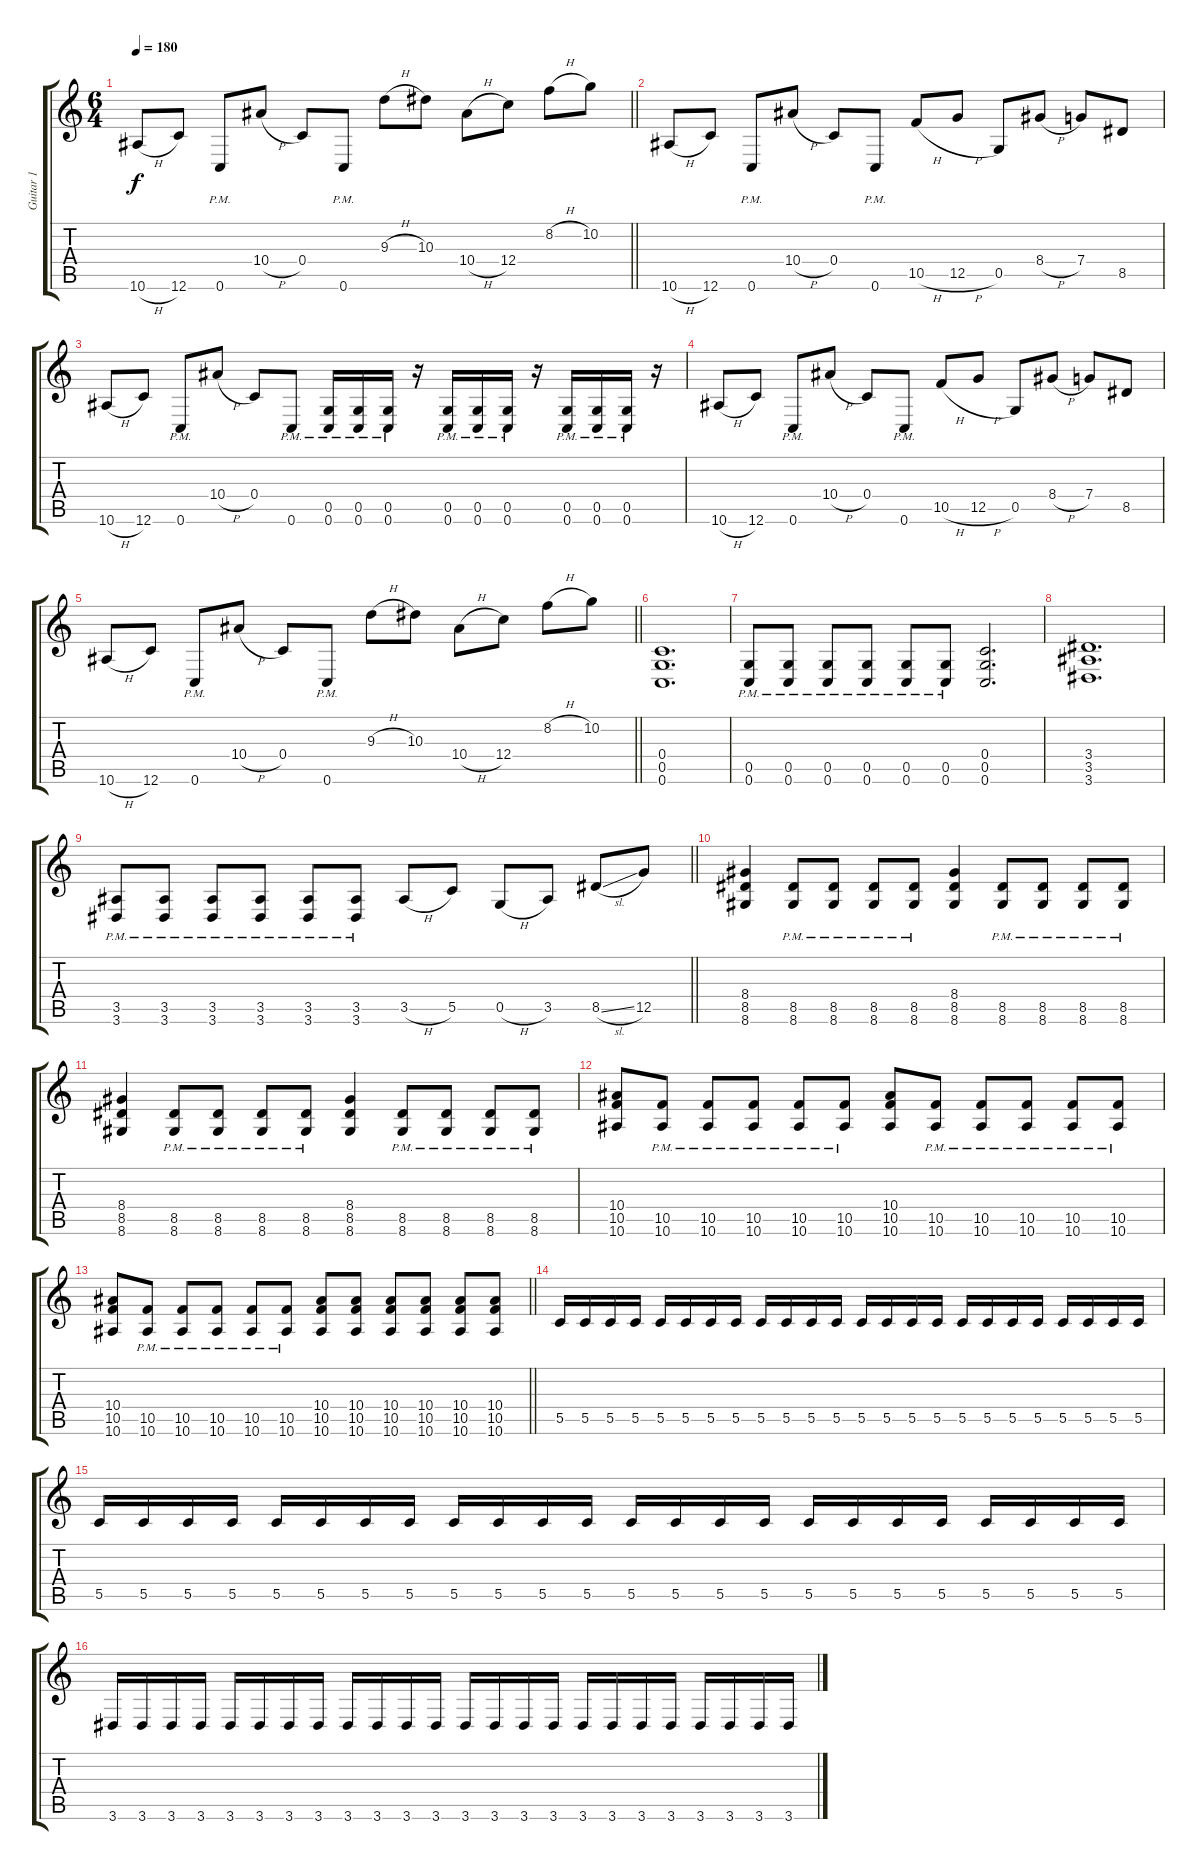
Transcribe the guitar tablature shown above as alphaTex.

\track ("Guitar 1" "Guitar 1") {instrument distortionguitar}
\staff {score tabs}
\tuning (D4 A3 F3 C3 G2 C2) {hide}
\ts (6 4)
\tempo 180
\clef g2
\barLineRight lightlight
\ks c
10.6{h}.8{dy f} 12.6.8 0.6{pm}.8 10.4{h}.8 0.4.8 0.6{pm}.8 9.3{h}.8 10.3.8 10.4{h}.8 12.4.8 8.2{h}.8 10.2.8 |
10.6{h}.8 12.6.8 0.6{pm}.8 10.4{h}.8 0.4.8 0.6{pm}.8 10.5{h}.8 12.5{h}.8 0.5.8 8.4{h}.8 7.4.8 8.5.8 |
10.6{h}.8 12.6.8 0.6{pm}.8 10.4{h}.8 0.4.8 0.6{pm}.8 (0.5{pm} 0.6{pm}).16 (0.5{pm} 0.6{pm}).16 (0.5{pm} 0.6{pm}).16 r.16 (0.5{pm} 0.6{pm}).16 (0.5{pm} 0.6{pm}).16 (0.5{pm} 0.6{pm}).16 r.16 (0.5{pm} 0.6{pm}).16 (0.5{pm} 0.6{pm}).16 (0.5{pm} 0.6{pm}).16 r.16 |
10.6{h}.8 12.6.8 0.6{pm}.8 10.4{h}.8 0.4.8 0.6{pm}.8 10.5{h}.8 12.5{h}.8 0.5.8 8.4{h}.8 7.4.8 8.5.8 |
\barLineRight lightlight
10.6{h}.8 12.6.8 0.6{pm}.8 10.4{h}.8 0.4.8 0.6{pm}.8 9.3{h}.8 10.3.8 10.4{h}.8 12.4.8 8.2{h}.8 10.2.8 |
(0.4 0.5 0.6).1{d} |
(0.5{pm} 0.6{pm}).8 (0.5{pm} 0.6{pm}).8 (0.5{pm} 0.6{pm}).8 (0.5{pm} 0.6{pm}).8 (0.5{pm} 0.6{pm}).8 (0.5{pm} 0.6{pm}).8 (0.4 0.5 0.6).2{d} |
(3.4 3.5 3.6).1{d} |
\barLineRight lightlight
(3.5{pm} 3.6{pm}).8 (3.5{pm} 3.6{pm}).8 (3.5{pm} 3.6{pm}).8 (3.5{pm} 3.6{pm}).8 (3.5{pm} 3.6{pm}).8 (3.5{pm} 3.6{pm}).8 3.5{h}.8 5.5.8 0.5{h}.8 3.5.8 8.5{sl}.8 12.5.8 |
(8.4 8.5 8.6).4 (8.5{pm} 8.6{pm}).8 (8.5{pm} 8.6{pm}).8 (8.5{pm} 8.6{pm}).8 (8.5{pm} 8.6{pm}).8 (8.4 8.5 8.6).4 (8.5{pm} 8.6{pm}).8 (8.5{pm} 8.6{pm}).8 (8.5{pm} 8.6{pm}).8 (8.5{pm} 8.6{pm}).8 |
(8.4 8.5 8.6).4 (8.5{pm} 8.6{pm}).8 (8.5{pm} 8.6{pm}).8 (8.5{pm} 8.6{pm}).8 (8.5{pm} 8.6{pm}).8 (8.4 8.5 8.6).4 (8.5{pm} 8.6{pm}).8 (8.5{pm} 8.6{pm}).8 (8.5{pm} 8.6{pm}).8 (8.5{pm} 8.6{pm}).8 |
(10.4 10.5 10.6).8 (10.5{pm} 10.6{pm}).8 (10.5{pm} 10.6{pm}).8 (10.5{pm} 10.6{pm}).8 (10.5{pm} 10.6{pm}).8 (10.5{pm} 10.6{pm}).8 (10.4 10.5 10.6).8 (10.5{pm} 10.6{pm}).8 (10.5{pm} 10.6{pm}).8 (10.5{pm} 10.6{pm}).8 (10.5{pm} 10.6{pm}).8 (10.5{pm} 10.6{pm}).8 |
\barLineRight lightlight
(10.4 10.5 10.6).8 (10.5{pm} 10.6{pm}).8 (10.5{pm} 10.6{pm}).8 (10.5{pm} 10.6{pm}).8 (10.5{pm} 10.6{pm}).8 (10.5{pm} 10.6{pm}).8 (10.4 10.5 10.6).8 (10.4 10.5 10.6).8 (10.4 10.5 10.6).8 (10.4 10.5 10.6).8 (10.4 10.5 10.6).8 (10.4 10.5 10.6).8 |
5.5.16 5.5.16 5.5.16 5.5.16 5.5.16 5.5.16 5.5.16 5.5.16 5.5.16 5.5.16 5.5.16 5.5.16 5.5.16 5.5.16 5.5.16 5.5.16 5.5.16 5.5.16 5.5.16 5.5.16 5.5.16 5.5.16 5.5.16 5.5.16 |
5.5.16 5.5.16 5.5.16 5.5.16 5.5.16 5.5.16 5.5.16 5.5.16 5.5.16 5.5.16 5.5.16 5.5.16 5.5.16 5.5.16 5.5.16 5.5.16 5.5.16 5.5.16 5.5.16 5.5.16 5.5.16 5.5.16 5.5.16 5.5.16 |
3.6.16 3.6.16 3.6.16 3.6.16 3.6.16 3.6.16 3.6.16 3.6.16 3.6.16 3.6.16 3.6.16 3.6.16 3.6.16 3.6.16 3.6.16 3.6.16 3.6.16 3.6.16 3.6.16 3.6.16 3.6.16 3.6.16 3.6.16 3.6.16
